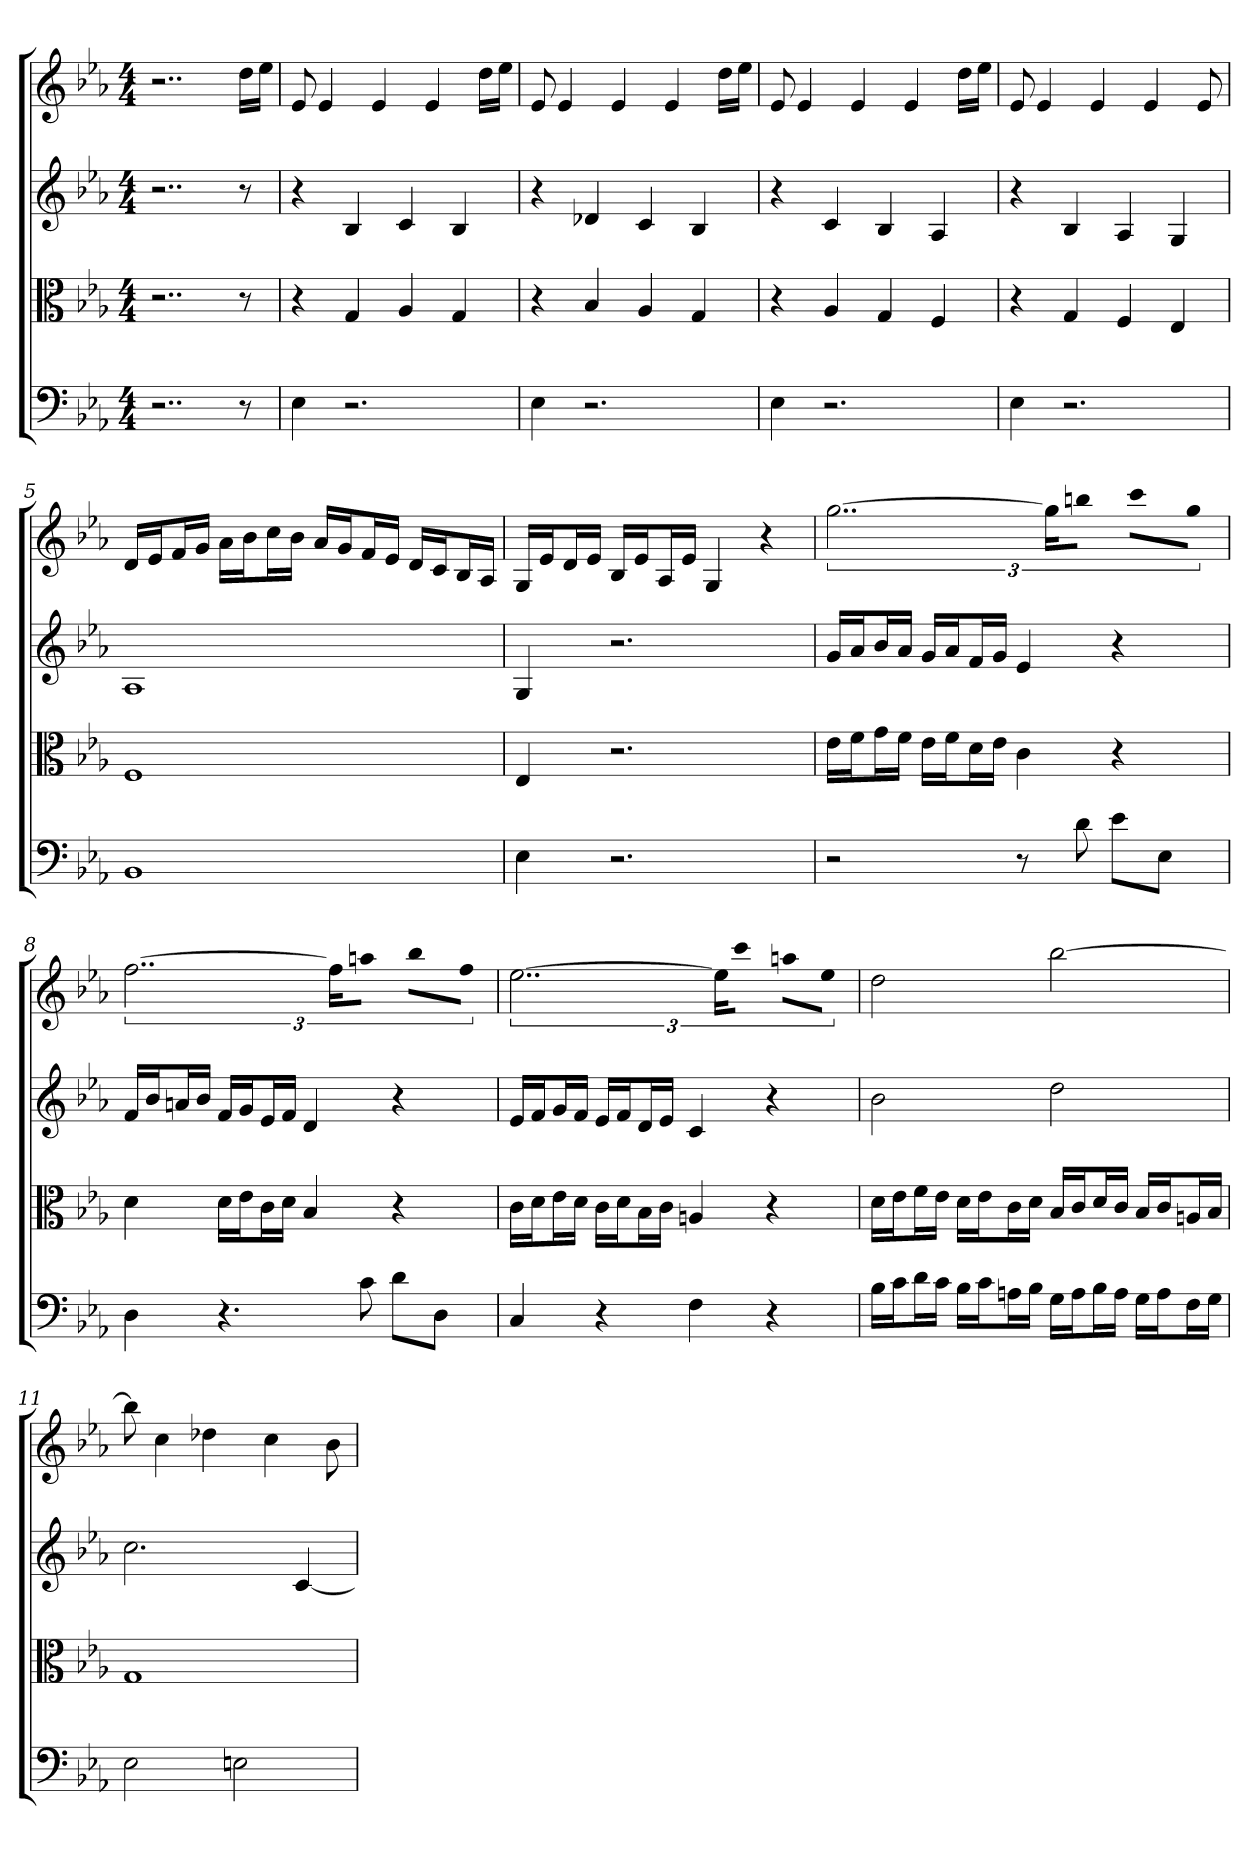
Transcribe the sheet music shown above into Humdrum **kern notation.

**kern	**kern	**kern	**kern
*part4	*part3	*part2	*part1
*staff4	*staff3	*staff2	*staff1
*clefF4	*clefC3	*	*
*k[b-e-a-]	*k[b-e-a-]	*k[b-e-a-]	*k[b-e-a-]
*E-:	*E-:	*E-:	*E-:
*M4/4	*M4/4	*M4/4	*M4/4
=	=	=	=
2..r	2..r	2..r	2..r
8r	8r	8r	16ddLL
.	.	.	16ee-JJ
=1	=1	=1	=1
4E-	4r	4r	8e-
.	.	.	4e-
2.r	4G	4B-	.
.	.	.	4e-
.	4A-	4c	.
.	.	.	4e-
.	4G	4B-	.
.	.	.	16ddLL
.	.	.	16ee-JJ
=2	=2	=2	=2
4E-	4r	4r	8e-
.	.	.	4e-
2.r	4B-	4d-X	.
.	.	.	4e-
.	4A-	4c	.
.	.	.	4e-
.	4G	4B-	.
.	.	.	16ddLL
.	.	.	16ee-JJ
=3	=3	=3	=3
4E-	4r	4r	8e-
.	.	.	4e-
2.r	4A-	4c	.
.	.	.	4e-
.	4G	4B-	.
.	.	.	4e-
.	4F	4A-	.
.	.	.	16ddLL
.	.	.	16ee-JJ
=4	=4	=4	=4
4E-	4r	4r	8e-
.	.	.	4e-
2.r	4G	4B-	.
.	.	.	4e-
.	4F	4A-	.
.	.	.	4e-
.	4E-	4G	.
.	.	.	8e-
=5	=5	=5	=5
1BB-	1F	1A-	16dLL
.	.	.	16e-J
.	.	.	16fL
.	.	.	16gJJ
.	.	.	16a-LL
.	.	.	16b-J
.	.	.	16ccL
.	.	.	16b-JJ
.	.	.	16a-LL
.	.	.	16gJ
.	.	.	16fL
.	.	.	16e-JJ
.	.	.	16dLL
.	.	.	16cJ
.	.	.	16B-L
.	.	.	16A-JJ
=6	=6	=6	=6
4E-	4E-	4G	16GLL
.	.	.	16e-J
.	.	.	16dL
.	.	.	16e-JJ
2.r	2.r	2.r	16B-LL
.	.	.	16e-J
.	.	.	16A-L
.	.	.	16e-JJ
.	.	.	4G
.	.	.	4r
=7	=7	=7	=7
2r	16e-\LL	16gLL	[3..gg
.	16f\J	16a-J	.
.	16g\L	16b-L	.
.	16f\JJ	16a-JJ	.
.	16e-\LL	16gLL	.
.	16f\J	16a-J	.
.	16d\L	16fL	.
.	16e-\JJ	16gJJ	.
8r	4c	4e-	.
.	.	.	24ggKL]
8d	.	.	8bbnJ
8e-\L	4r	4r	8cccL
8E-\J	.	.	8ggJ
=8	=8	=8	=8
4D	4d	16fLL	[3..ff
.	.	16b-J	.
.	.	16anL	.
.	.	16b-JJ	.
4.r	16d\LL	16fLL	.
.	16e-\J	16gJ	.
.	16c\L	16e-L	.
.	16d\JJ	16fJJ	.
.	4B-	4d	.
.	.	.	24ffKL]
8c	.	.	8aanJ
8d\L	4r	4r	8bb-L
8D\J	.	.	8ffJ
=9	=9	=9	=9
4C	16c\LL	16e-LL	[3..ee-
.	16d\J	16fJ	.
.	16e-\L	16gL	.
.	16d\JJ	16fJJ	.
4r	16c\LL	16e-LL	.
.	16d\J	16fJ	.
.	16B-\L	16dL	.
.	16c\JJ	16e-JJ	.
4F	4An	4c	.
.	.	.	24ee-KL]
.	.	.	8cccJ
4r	4r	4r	8aanL
.	.	.	8ee-J
=10	=10	=10	=10
16B-\LL	16d\LL	2b-	2dd
16c\J	16e-\J	.	.
16d\L	16f\L	.	.
16c\JJ	16e-\JJ	.	.
16B-\LL	16d\LL	.	.
16c\J	16e-\J	.	.
16An\L	16c\L	.	.
16B-\JJ	16d\JJ	.	.
16G\LL	16B-/LL	2dd	[2bb-
16A\J	16c/J	.	.
16B-\L	16d/L	.	.
16A\JJ	16c/JJ	.	.
16G\LL	16B-/LL	.	.
16A\J	16c/J	.	.
16F\L	16An/L	.	.
16G\JJ	16B-/JJ	.	.
=11	=11	=11	=11
2E-	1G	2.cc	8bb-]
.	.	.	4cc
.	.	.	4dd-X
2En	.	.	.
.	.	.	4cc
.	.	[4c	.
.	.	.	8b-
=	=	=	=
*-	*-	*-	*-
